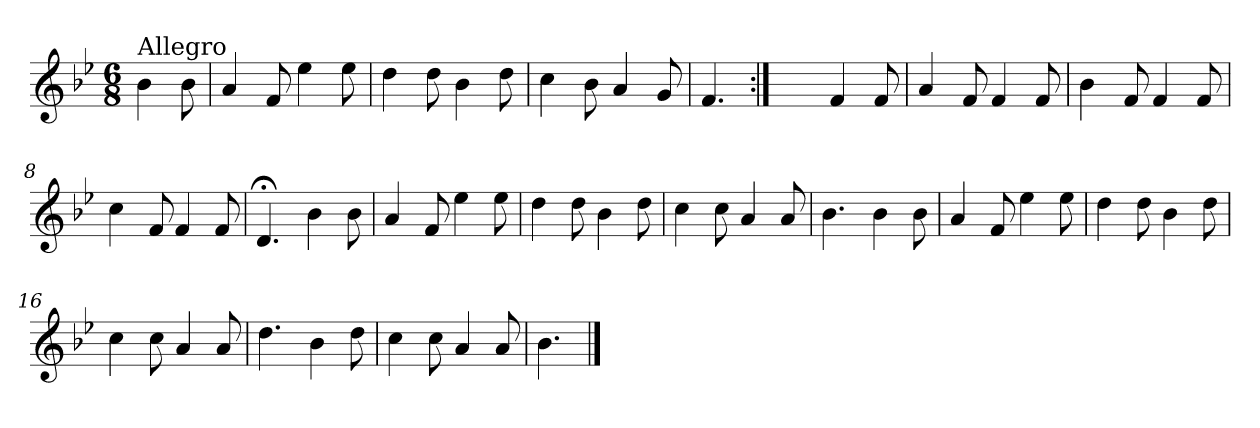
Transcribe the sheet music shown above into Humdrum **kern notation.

**kern
*part1
*staff1
*clefG2
*k[b-e-]
*B-:
*M6/8
=
!LO:TX:a:t=Allegro
4b-\
8b-\
=1
4a/
8f/
4ee-\
8ee-\
=2
4dd\
8dd\
4b-\
8dd\
=3
4cc\
8b-\
4a/
8g/
=4
4.f/
=5:|!
4.ryy
4f/
8f/
=6
4a/
8f/
4f/
8f/
!!LO:LB:g=z
=7
4b-\
8f/
4f/
8f/
=8
4cc\
8f/
4f/
8f/
=9
4.d;</
4b-\
8b-\
=10
4a/
8f/
4ee-\
8ee-\
=11
4dd\
8dd\
4b-\
8dd\
=12
4cc\
8cc\
4a/
8a/
=13
4.b-\
4b-\
8b-\
!!LO:LB:g=z
=14
4a/
8f/
4ee-\
8ee-\
=15
4dd\
8dd\
4b-\
8dd\
=16
4cc\
8cc\
4a/
8a/
=17
4.dd\
4b-\
8dd\
=18
4cc\
8cc\
4a/
8a/
=19
4.b-\
==
*-
